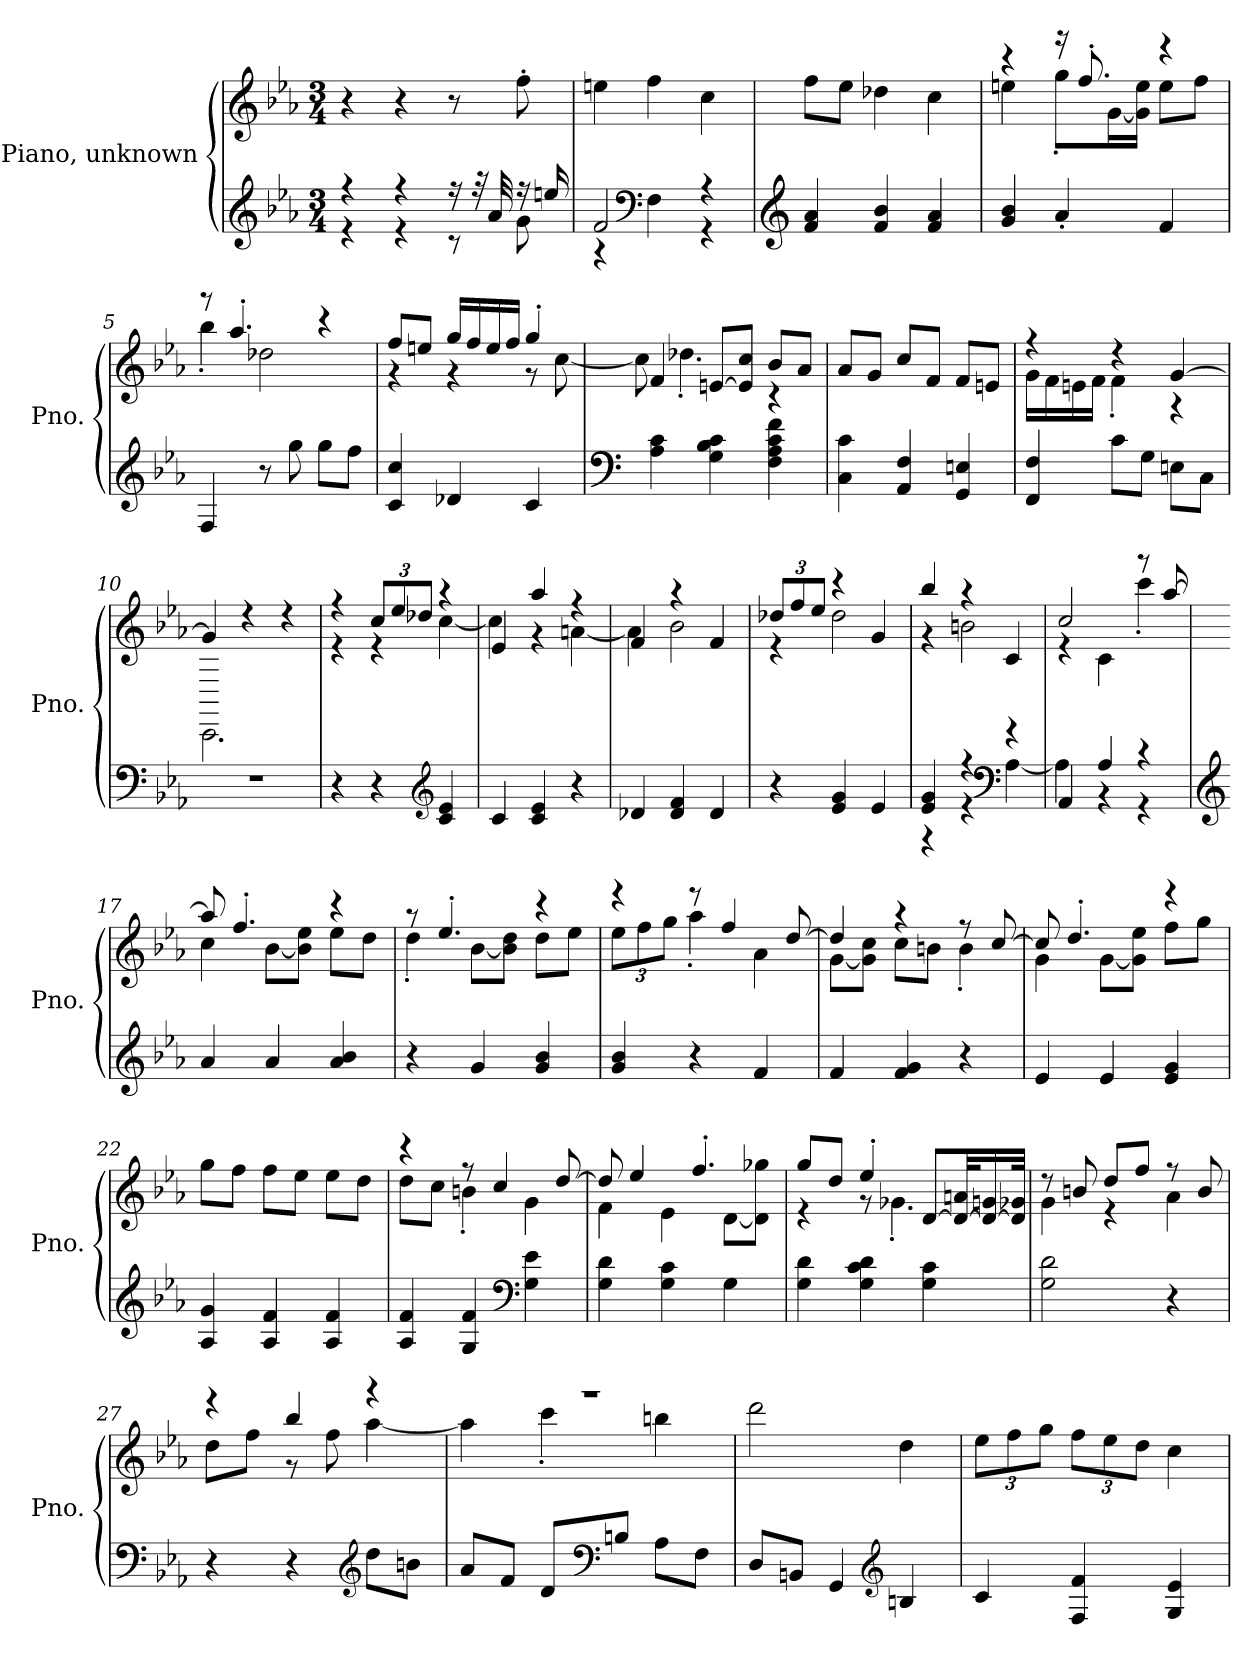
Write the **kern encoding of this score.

**kern	**kern
*part1	*part1
*staff2	*staff1
*I"Piano, unknown	*
*I'Pno.	*
*clefG2	*clefG2
*k[b-e-a-]	*k[b-e-a-]
*M3/4	*M3/4
*MM118	*MM118
=1	=1
*^	*
4r	4r	4r
4r	4r	4r
16r	8r	8r
32r	.	.
32a-/	.	.
16r	8g\	8ff'\
16een/	.	.
=2	=2	=2
2f/	4r	4een\
*clefF4	*	*
.	4F\	4ff\
4r	4r	4cc\
*v	*v	*
=3	=3
*clefG2	*
4f/ 4a-/	8ff\L
.	8ee-\J
4f/ 4b-/	4dd-X\
4f/ 4a-/	4cc\
=4	=4
*	*^
4g/ 4b-/	4r	4een\
4a-'/	16r	8gg'\L
.	8.ff'/	.
.	.	[16g\L
.	.	16g\] 16ee\JJ
4f/	4r	8ee\L
.	.	8ff\J
=5	=5	=5
4F/	8r	4bb-'\
.	4.aa-'/	.
8r	.	2dd-X\
8gg\	.	.
8gg\L	4r	.
8ff\J	.	.
!!LO:LB:g=z	!!
=6	=6	=6
4c/ 4cc/	8ff/L	4r
.	8een/J	.
4d-X/	16gg/LL	4r
.	16ff/	.
.	16ee/	.
.	16ff/JJ	.
4c/	4gg'/	8r
.	.	[8cc\
=7	=7	=7
*clefF4	*	*
4A-\ 4c\	4f/	8cc\]
.	.	4.dd-X'\
4G\ 4B-\ 4c\	[8en/L	.
.	8e/] 8cc/J	.
4F\ 4A-\ 4c\ 4f\	8b-/L	4r
.	8a-/J	.
*	*v	*v
=8	=8
4C\ 4c\	8a-/L
.	8g/J
4AA-/ 4F/	8cc/L
.	8f/J
4GG/ 4En/	8f/L
.	8en/J
=9	=9
*	*^
4FF/ 4F/	4r	16g\LL
.	.	16f\
.	.	16en\
.	.	16f\JJ
8c\L	4r	4f'\
8G\J	.	.
8En\L	[4g/	4r
8C\J	.	.
=10	=10	=10
2.r	4g/]	2.CC\
.	4r	.
.	4r	.
!!LO:LB:g=z	!!
=11	=11	=11
4r	4r	4r
*	*Xbrackettup	*
4r	12cc/L	4r
.	12ee-/	.
.	12dd-X/J	.
*clefG2	*	*
4c/ 4e-/	4r	[4cc\
=12	=12	=12
4c/	4e-/	4cc\]
4c/ 4e-/	4aa-/	4r
4r	4r	[4an\
=13	=13	=13
4d-X/	4f/	4a\]
4d-/ 4f/	4r	2b-\
4d-/	4f/	.
=14	=14	=14
4r	12dd-X/L	4r
.	12ff/	.
.	12ee-/J	.
4e-/ 4g/	4r	2dd-\
4e-/	4g/	.
=15	=15	=15
*^	*	*
4e-/ 4g/	4r	4bb-/	4r
4r	4r	4r	2bn\
*clefF4	*	*	*
4r	[4A-\	4c/	.
=16	=16	=16	=16
4AA-/	4A-\]	2cc/	4r
4A-/	4r	.	4c\
4r	4r	8r	4ccc'\
.	.	[8aa-/	.
*v	*v	*	*
!!LO:LB:g=z	!!
=17	=17	=17
*clefG2	*	*
4a-/	8aa-/]	4cc\
.	4.ff'/	.
4a-/	.	[8b-\L
.	.	8b-\] 8ee-\J
4a-/ 4b-/	4r	8ee-\L
.	.	8dd\J
=18	=18	=18
4r	8r	4dd'\
.	4.ee-'/	.
4g/	.	[8b-\L
.	.	8b-\] 8dd\J
4g/ 4b-/	4r	8dd\L
.	.	8ee-\J
=19	=19	=19
4g/ 4b-/	4r	12ee-\L
.	.	12ff\
.	.	12gg\J
4r	8r	4aa-'\
.	4ff/	.
4f/	.	4a-\
.	[8dd/	.
=20	=20	=20
4f/	4dd/]	[8g\L
.	.	8g\] 8cc\J
4f/ 4g/	4r	8cc\L
.	.	8bn\J
4r	8r	4b'\
.	[8cc/	.
=21	=21	=21
4e-/	8cc/]	4g\
.	4.dd'/	.
4e-/	.	[8g\L
.	.	8g\] 8ee-\J
4e-/ 4g/	4r	8ff\L
.	.	8gg\J
*	*v	*v
!!LO:LB:g=z
=22	=22
4A-/ 4g/	8gg\L
.	8ff\J
4A-/ 4f/	8ff\L
.	8ee-\J
4A-/ 4f/	8ee-\L
.	8dd\J
=23	=23
*	*^
4A-/ 4f/	4r	8dd\L
.	.	8cc\J
4G/ 4f/	8r	4bn'\
.	4cc/	.
*clefF4	*	*
4G\ 4e-\	.	4g\
.	[8dd/	.
=24	=24	=24
4G\ 4d\	8dd/]	4f\
.	4ee-/	.
4G\ 4c\	.	4e-\
.	4.ff'/	.
4G\	.	[8d\L
.	.	8d\] 8gg-X\J
=25	=25	=25
4G\ 4d\	8gg/L	4r
.	8dd/J	.
4G\ 4c\ 4d\	4ee-'/	8r
.	.	4.g-X'\
4G\ 4c\	[8d/L	.
.	32d/_ 32an/KL	.
.	16d/_ 16gn/	.
.	32d/] 32g-X/JJk	.
=26	=26	=26
2G\ 2d\	8r	4g\
.	8bn/	.
.	8dd/L	4r
.	8ff/J	.
4r	8r	4a-\
.	8b/	.
!!LO:LB:g=z	!!
=27	=27	=27
4r	4r	8dd\L
.	.	8ff\J
4r	4bb-/	8r
.	.	8ff\
*clefG2	*	*
8dd\L	4r	[4aa-\
8bn\J	.	.
=28	=28	=28
8a-/L	2.r	4aa-\]
8f/J	.	.
8d/L	.	4ccc'\
*clefF4	*	*
8Bn/J	.	.
8A-\L	.	4bbn\
8F\J	.	.
*	*v	*v
=29	=29
8D/L	2ddd\
8BBn/J	.
4GG/	.
*clefG2	*
4Bn/	4dd\
=30	=30
4c/	12ee-\L
.	12ff\
.	12gg\J
4F/ 4f/	12ff\L
.	12ee-\
.	12dd\J
4G/ 4e-/	4cc\
=	=
*-	*-
